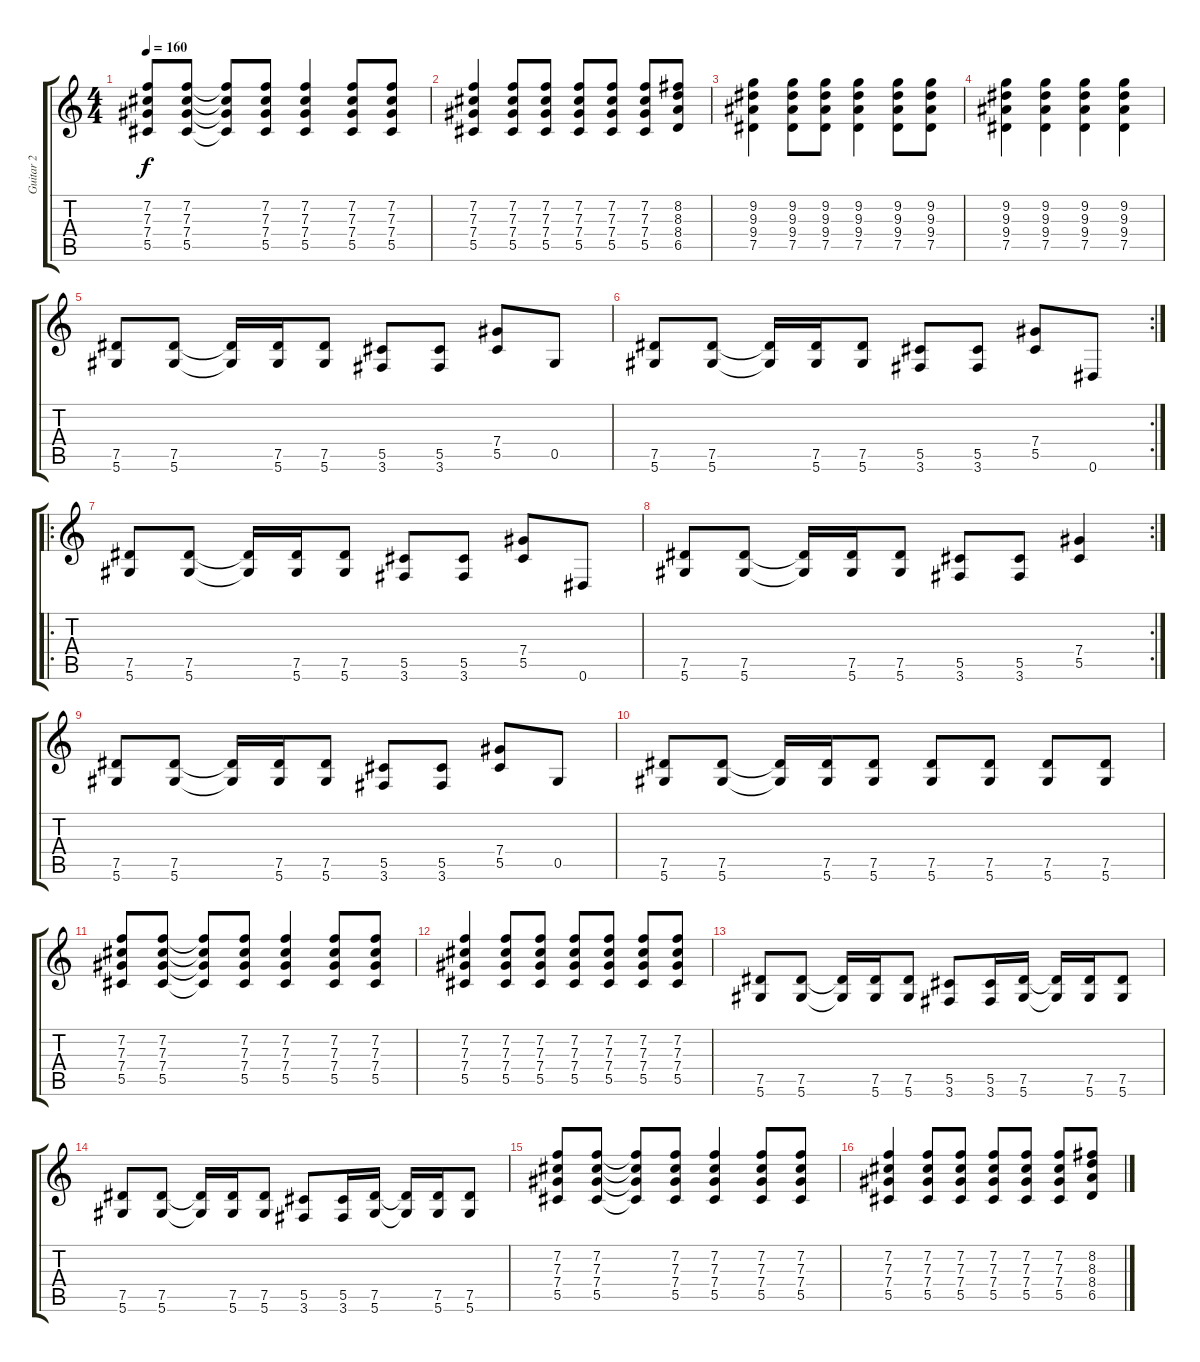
\track ("Guitar 2" "Guitar 2") {instrument distortionguitar}
\staff {score tabs}
\tuning (Eb4 Bb3 Gb3 Db3 Ab2 Eb2) {hide}
\ts (4 4)
\tempo 160
\clef g2
\ks c
(7.2 7.3 7.4 5.5).8{dy f} (7.2 7.3 7.4 5.5).8 (7.2{t} 7.3{t} 7.4{t} 5.5{t}).8 (7.2 7.3 7.4 5.5).8 (7.2 7.3 7.4 5.5).4 (7.2 7.3 7.4 5.5).8 (7.2 7.3 7.4 5.5).8 |
(7.2 7.3 7.4 5.5).4 (7.2 7.3 7.4 5.5).8 (7.2 7.3 7.4 5.5).8 (7.2 7.3 7.4 5.5).8 (7.2 7.3 7.4 5.5).8 (7.2 7.3 7.4 5.5).8 (8.2 8.3 8.4 6.5).8 |
(9.2 9.3 9.4 7.5).4 (9.2 9.3 9.4 7.5).8 (9.2 9.3 9.4 7.5).8 (9.2 9.3 9.4 7.5).4 (9.2 9.3 9.4 7.5).8 (9.2 9.3 9.4 7.5).8 |
(9.2 9.3 9.4 7.5).4 (9.2 9.3 9.4 7.5).4 (9.2 9.3 9.4 7.5).4 (9.2 9.3 9.4 7.5).4 |
(7.5 5.6).8 (7.5 5.6).8 (7.5{t} 5.6{t}).16 (7.5 5.6).16 (7.5 5.6).8 (5.5 3.6).8 (5.5 3.6).8 (7.4 5.5).8 0.5.8 |
\rc 2
(7.5 5.6).8 (7.5 5.6).8 (7.5{t} 5.6{t}).16 (7.5 5.6).16 (7.5 5.6).8 (5.5 3.6).8 (5.5 3.6).8 (7.4 5.5).8 0.6.8 |
\ro
(7.5 5.6).8 (7.5 5.6).8 (7.5{t} 5.6{t}).16 (7.5 5.6).16 (7.5 5.6).8 (5.5 3.6).8 (5.5 3.6).8 (7.4 5.5).8 0.6.8 |
\rc 2
(7.5 5.6).8 (7.5 5.6).8 (7.5{t} 5.6{t}).16 (7.5 5.6).16 (7.5 5.6).8 (5.5 3.6).8 (5.5 3.6).8 (7.4 5.5).4 |
(7.5 5.6).8 (7.5 5.6).8 (7.5{t} 5.6{t}).16 (7.5 5.6).16 (7.5 5.6).8 (5.5 3.6).8 (5.5 3.6).8 (7.4 5.5).8 0.5.8 |
(7.5 5.6).8 (7.5 5.6).8 (7.5{t} 5.6{t}).16 (7.5 5.6).16 (7.5 5.6).8 (7.5 5.6).8 (7.5 5.6).8 (7.5 5.6).8 (7.5 5.6).8 |
(7.2 7.3 7.4 5.5).8 (7.2 7.3 7.4 5.5).8 (7.2{t} 7.3{t} 7.4{t} 5.5{t}).8 (7.2 7.3 7.4 5.5).8 (7.2 7.3 7.4 5.5).4 (7.2 7.3 7.4 5.5).8 (7.2 7.3 7.4 5.5).8 |
(7.2 7.3 7.4 5.5).4 (7.2 7.3 7.4 5.5).8 (7.2 7.3 7.4 5.5).8 (7.2 7.3 7.4 5.5).8 (7.2 7.3 7.4 5.5).8 (7.2 7.3 7.4 5.5).8 (7.2 7.3 7.4 5.5).8 |
(7.5 5.6).8 (7.5 5.6).8 (7.5{t} 5.6{t}).16 (7.5 5.6).16 (7.5 5.6).8 (5.5 3.6).8 (5.5 3.6).16 (7.5 5.6).16 (7.5{t} 5.6{t}).16 (7.5 5.6).16 (7.5 5.6).8 |
(7.5 5.6).8 (7.5 5.6).8 (7.5{t} 5.6{t}).16 (7.5 5.6).16 (7.5 5.6).8 (5.5 3.6).8 (5.5 3.6).16 (7.5 5.6).16 (7.5{t} 5.6{t}).16 (7.5 5.6).16 (7.5 5.6).8 |
(7.2 7.3 7.4 5.5).8 (7.2 7.3 7.4 5.5).8 (7.2{t} 7.3{t} 7.4{t} 5.5{t}).8 (7.2 7.3 7.4 5.5).8 (7.2 7.3 7.4 5.5).4 (7.2 7.3 7.4 5.5).8 (7.2 7.3 7.4 5.5).8 |
(7.2 7.3 7.4 5.5).4 (7.2 7.3 7.4 5.5).8 (7.2 7.3 7.4 5.5).8 (7.2 7.3 7.4 5.5).8 (7.2 7.3 7.4 5.5).8 (7.2 7.3 7.4 5.5).8 (8.2 8.3 8.4 6.5).8
